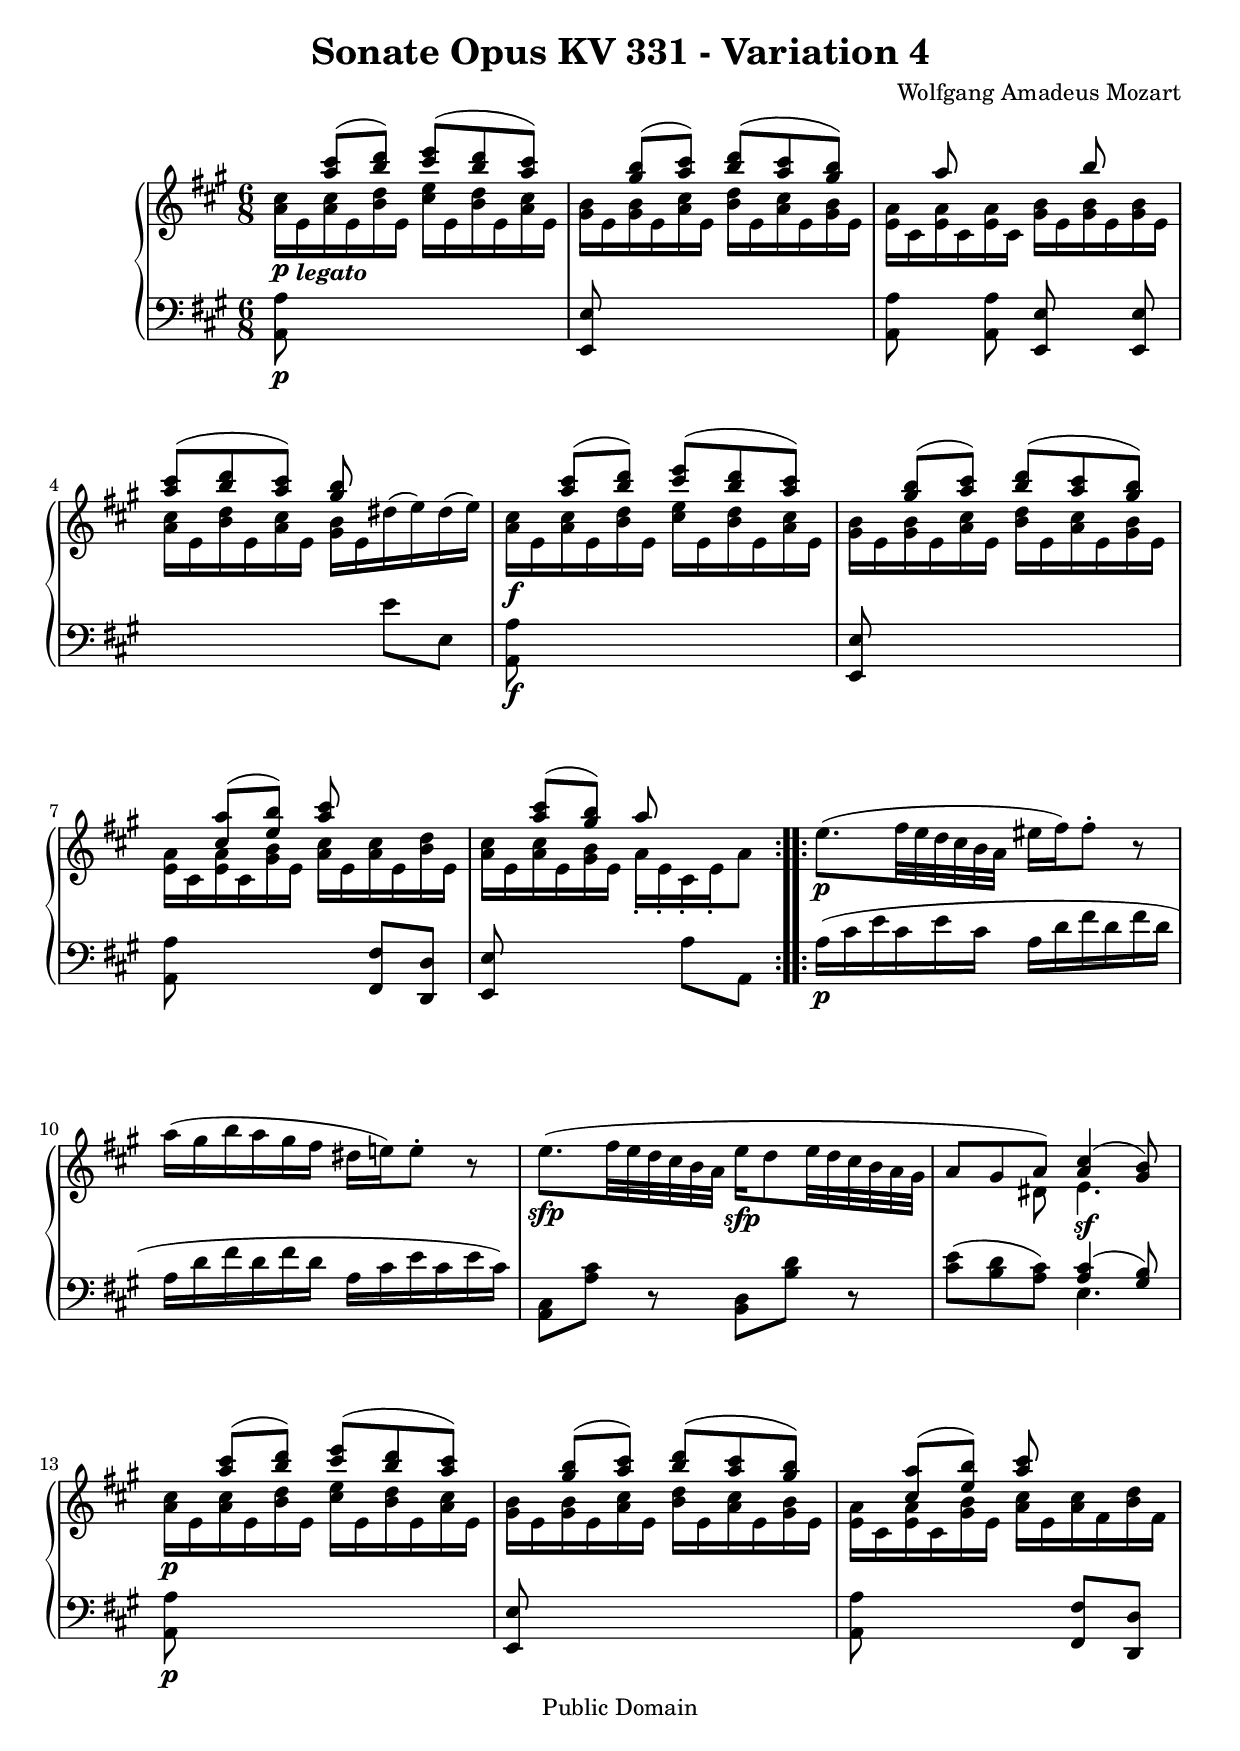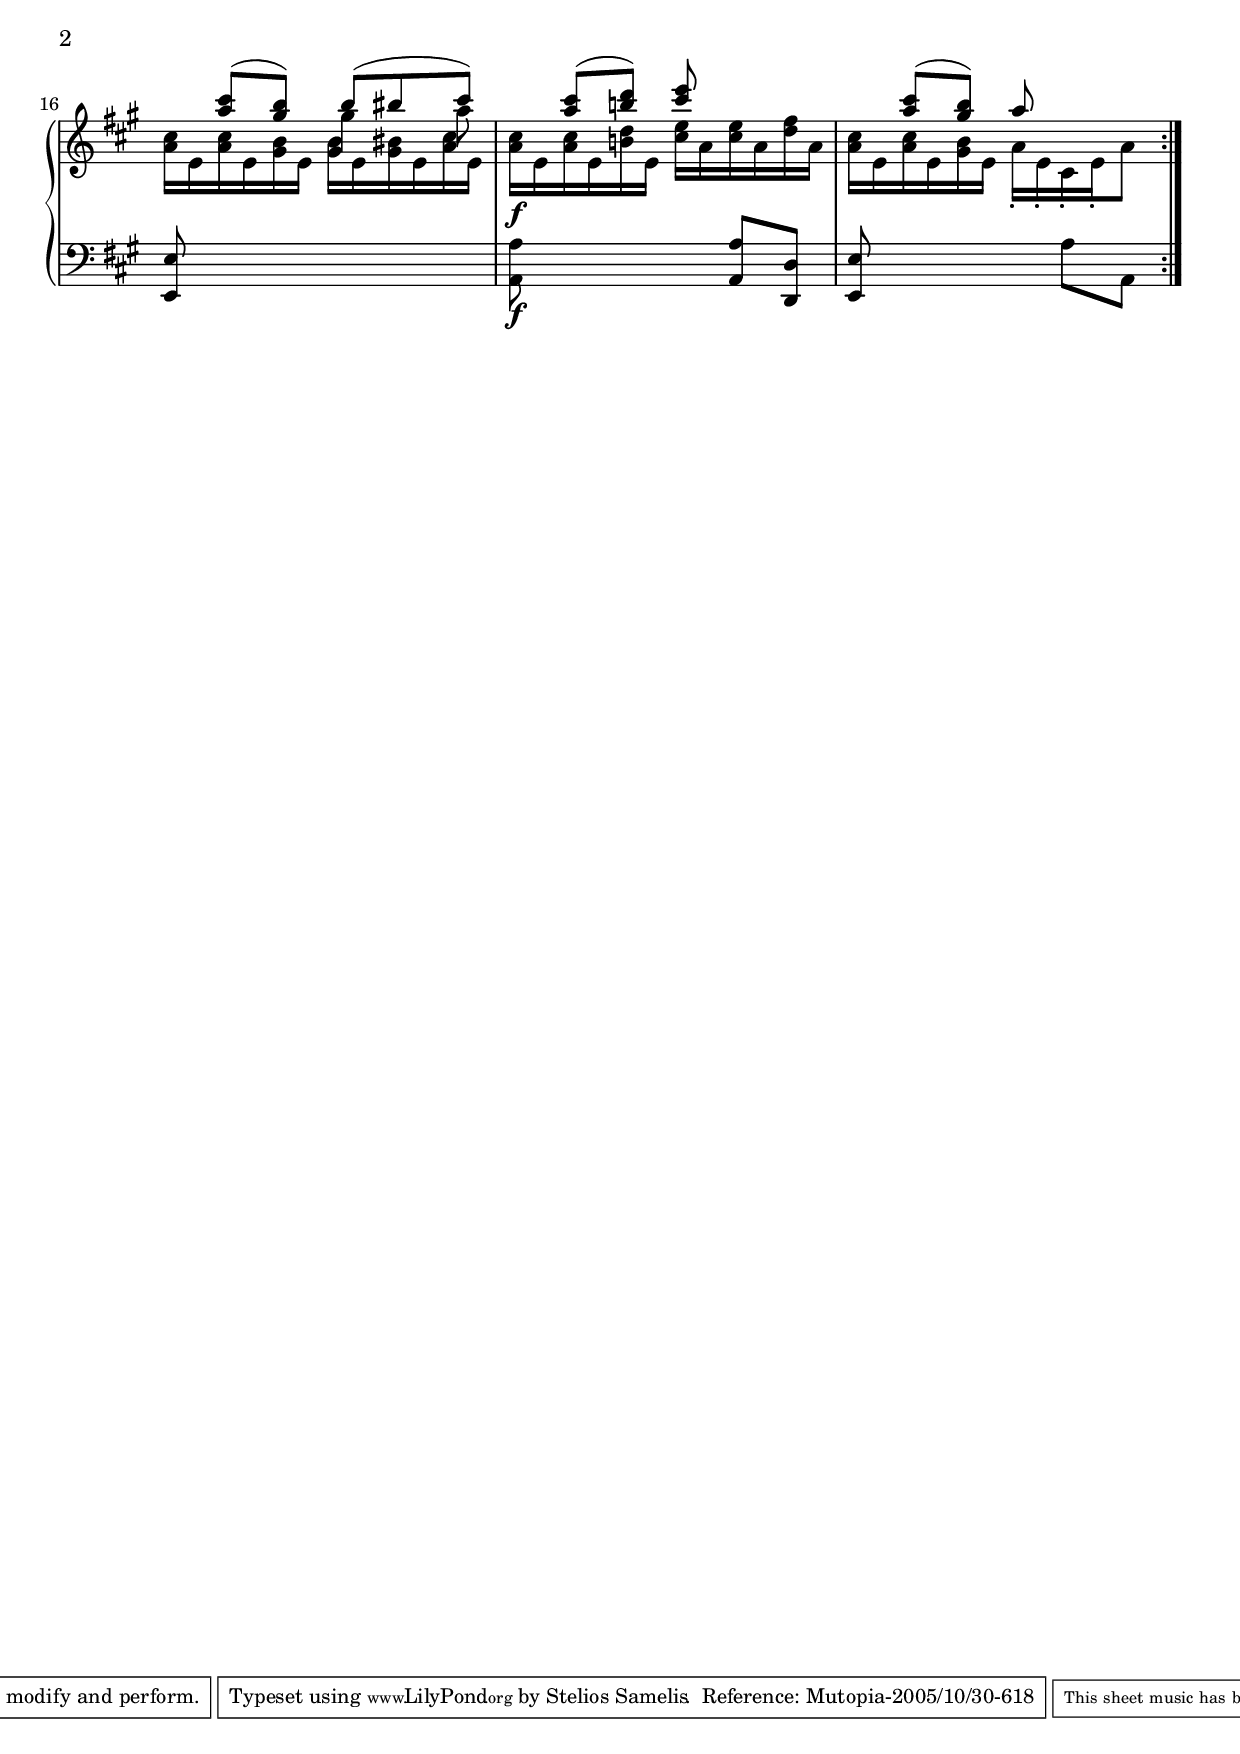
\version "2.6.0"

\header {
  title = "Sonate Opus KV 331 - Variation 4"
  composer = "Wolfgang Amadeus Mozart"
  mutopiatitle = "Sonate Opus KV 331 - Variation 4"
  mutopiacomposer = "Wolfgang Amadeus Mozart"
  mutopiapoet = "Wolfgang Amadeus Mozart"
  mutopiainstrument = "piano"
  date = "1778 or 1781-3"
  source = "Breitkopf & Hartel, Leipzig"
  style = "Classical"
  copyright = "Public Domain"
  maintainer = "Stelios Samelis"
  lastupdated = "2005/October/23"
  version = "2.6.0"
  
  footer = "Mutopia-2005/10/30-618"
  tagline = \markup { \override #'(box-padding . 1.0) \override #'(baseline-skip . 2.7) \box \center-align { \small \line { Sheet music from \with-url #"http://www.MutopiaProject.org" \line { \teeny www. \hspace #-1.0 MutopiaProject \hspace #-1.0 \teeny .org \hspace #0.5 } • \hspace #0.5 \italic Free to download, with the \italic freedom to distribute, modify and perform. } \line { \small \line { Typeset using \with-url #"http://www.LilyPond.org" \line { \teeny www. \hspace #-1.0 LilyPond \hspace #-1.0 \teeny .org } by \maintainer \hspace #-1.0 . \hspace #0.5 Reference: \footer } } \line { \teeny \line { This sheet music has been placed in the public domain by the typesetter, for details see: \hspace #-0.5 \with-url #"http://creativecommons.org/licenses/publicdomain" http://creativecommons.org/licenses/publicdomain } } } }

}

\score {

 \context GrandStaff
 <<
 \context Staff = "up" {
 \clef treble
 \key a \major
 \time 6/8
 \repeat volta 2 { << { s8 <a'' cis'''>8( <b'' d'''>) <cis''' e'''>( <b'' d'''> <a'' cis'''>)
 s8 <gis'' b''>( <a'' cis'''>) <b'' d'''>( <a'' cis'''> <gis'' b''>)
 s8 a''8 s4 b''8 s8 <a'' cis'''>( <b'' d'''> <a'' cis'''>) <gis'' b''> s4
 s8 <a'' cis'''>8( <b'' d'''>) <cis''' e'''>( <b'' d'''> <a'' cis'''>)
 s8 <gis'' b''>( <a'' cis'''>) <b'' d'''>( <a'' cis'''> <gis'' b''>)
 s8 <cis'' a''>( <e'' b''>) <a'' cis'''> s4 s8 <a'' cis'''>( <gis'' b''>) a''8 s4 } \\
 { <a' cis''>16\p e'_\markup { \bold \italic "legato" } <a' cis''> e' <b' d''> e'
 <cis'' e''> e' <b' d''> e' <a' cis''> e'
 <gis' b'> e' <gis' b'> e' <a' cis''> e' <b' d''> e' <a' cis''> e' <gis' b'> e'
 <e' a'> cis' <e' a'> cis' <e' a'> cis' <gis' b'> e' <gis' b'> e' <gis' b'> e'
 <a' cis''> e' <b' d''> e' <a' cis''> e' <gis' b'> e' \slurUp dis''( e'') dis''( e'')
 <a' cis''>\f e' <a' cis''> e' <b' d''> e' <cis'' e''> e' <b' d''> e' <a' cis''> e'
 <gis' b'> e' <gis' b'> e' <a' cis''> e' <b' d''> e' <a' cis''> e' <gis' b'> e'
 <e' a'> cis' <e' a'> cis' <gis' b'> e' <a' cis''> e' <a' cis''> e' <b' d''> e'
 <a' cis''> e' <a' cis''> e' <gis' b'> e' a'\staccato e'\staccato cis'\staccato e'\staccato a'8 } >> }
 \repeat volta 2 { e''8.\p( fis''32 e'' d'' cis'' b' a' eis''16 fis'') fis''8\staccato r
 a''16( gis'' b'' a'' gis'' fis'' dis'' e''!) e''8\staccato r
 << { \stemDown e''8.\sfp( fis''32 e'' d'' cis'' b' a' e''16\sfp d''8 e''32 d'' cis'' b' a' gis'
 \stemUp a'8 gis' a') <a' cis''>4( <gis' b'>8) } \\ { s2 s4 s4 dis'8 e'4.\sf } >>
 << { s8 <a'' cis'''>( <b'' d'''>) <cis''' e'''>( <b'' d'''> <a'' cis'''>)
 s8 <gis'' b''>( <a'' cis'''>) <b'' d'''>( <a'' cis'''> <gis'' b''>)
 s8 <cis'' a''>( <e'' b''>) <a'' cis'''> s4 } \\
 { <a' cis''>16\p e' <a' cis''> e' <b' d''> e' <cis'' e''> e' <b' d''> e' <a' cis''> e'
 <gis' b'> e' <gis' b'> e' <a' cis''> e' <b' d''> e' <a' cis''> e' <gis' b'> e'
 <e' a'> cis' <e' a'> cis' <gis' b'> e' <a' cis''> e' <a' cis''> fis' <b' d''> fis'} >>
 << { s8 <a'' cis'''>( <gis'' b''>) b''( bis'' cis''')  } \\ { s4 s8 gis''4 a''8 } \\
 { \stemDown <a' cis''>16 e' <a' cis''> e' <gis' b'> e' <gis' b'> e' <gis' bis'> e' <a' cis''> e' } >>
 << { s8 <a'' cis'''>( <b''! d'''>) <cis''' e'''> s4 s8 <a'' cis'''>( <gis'' b''>) a'' s4 }
 \\ { <a' cis''>16\f e' <a' cis''> e' <b'! d''> e' <cis'' e''> a' <cis'' e''> a' <d'' fis''> a'
 <a' cis''> e' <a' cis''> e' <gis' b'> e' a'\staccato e'\staccato cis'\staccato e'\staccato a'8  } >> }
}

 \context Staff = "down" {
 \clef bass
 \key a \major
 \time 6/8
 \repeat volta 2 { <a, a>8\p s8 s2 <e, e>8 s8 s2 <a, a>8 s <a, a> <e, e> s <e, e> s2 e'8 e
 <a, a>8\f s8 s2 <e, e>8 s8 s2 <a, a>8 s8 s4 <fis, fis>8 <d, d> <e, e> s8 s4 a8 a, }
 \repeat volta 2 { a16\p( cis' e' cis' e' cis' a d' fis' d' fis' d' a d' fis' d' fis' d' a cis' e' cis' e' cis')
 <a, cis>8 <a cis'> r <b, d> <b d'> r <cis' e'>( <b d'> <a cis'>)
 << { <a cis'>4( <gis b>8) } \\ { e4. } >>
 <a, a>8\p s8 s2 <e, e>8 s8 s2 <a, a>8 s8 s4 <fis, fis>8 <d, d> <e, e>8 s8 s2
 <a, a>8\f s8 s4 <a, a>8 <d, d> <e, e>8 s8 s4 a8 a, }
}
>>

 \layout { }

}

\score {

 \unfoldRepeats

 \context GrandStaff
 <<
 \context Staff = "up" {
 \clef treble
 \key a \major
 \time 6/8
 \repeat volta 2 { << { s8 <a'' cis'''>8( <b'' d'''>) <cis''' e'''>( <b'' d'''> <a'' cis'''>)
 s8 <gis'' b''>( <a'' cis'''>) <b'' d'''>( <a'' cis'''> <gis'' b''>)
 s8 a''8 s4 b''8 s8 <a'' cis'''>( <b'' d'''> <a'' cis'''>) <gis'' b''> s4
 s8 <a'' cis'''>8( <b'' d'''>) <cis''' e'''>( <b'' d'''> <a'' cis'''>)
 s8 <gis'' b''>( <a'' cis'''>) <b'' d'''>( <a'' cis'''> <gis'' b''>)
 s8 <cis'' a''>( <e'' b''>) <a'' cis'''> s4 s8 <a'' cis'''>( <gis'' b''>) a''8 s4 } \\
 { <a' cis''>16\p e'_\markup { \bold \italic "legato" } <a' cis''> e' <b' d''> e'
 <cis'' e''> e' <b' d''> e' <a' cis''> e'
 <gis' b'> e' <gis' b'> e' <a' cis''> e' <b' d''> e' <a' cis''> e' <gis' b'> e'
 <e' a'> cis' <e' a'> cis' <e' a'> cis' <gis' b'> e' <gis' b'> e' <gis' b'> e'
 <a' cis''> e' <b' d''> e' <a' cis''> e' <gis' b'> e' \slurUp dis''( e'') dis''( e'')
 <a' cis''>\f e' <a' cis''> e' <b' d''> e' <cis'' e''> e' <b' d''> e' <a' cis''> e'
 <gis' b'> e' <gis' b'> e' <a' cis''> e' <b' d''> e' <a' cis''> e' <gis' b'> e'
 <e' a'> cis' <e' a'> cis' <gis' b'> e' <a' cis''> e' <a' cis''> e' <b' d''> e'
 <a' cis''> e' <a' cis''> e' <gis' b'> e' a'\staccato e'\staccato cis'\staccato e'\staccato a'8 } >> }
 \repeat volta 2 { e''8.\p( fis''32 e'' d'' cis'' b' a' eis''16 fis'') fis''8\staccato r
 a''16( gis'' b'' a'' gis'' fis'' dis'' e''!) e''8\staccato r
 << { \stemDown e''8.\sfp( fis''32 e'' d'' cis'' b' a' e''16\sfp d''8 e''32 d'' cis'' b' a' gis'
 \stemUp a'8 gis' a') <a' cis''>4( <gis' b'>8) } \\ { s2 s4 s4 dis'8 e'4.\sf } >>
 << { s8 <a'' cis'''>( <b'' d'''>) <cis''' e'''>( <b'' d'''> <a'' cis'''>)
 s8 <gis'' b''>( <a'' cis'''>) <b'' d'''>( <a'' cis'''> <gis'' b''>)
 s8 <cis'' a''>( <e'' b''>) <a'' cis'''> s4 } \\
 { <a' cis''>16\p e' <a' cis''> e' <b' d''> e' <cis'' e''> e' <b' d''> e' <a' cis''> e'
 <gis' b'> e' <gis' b'> e' <a' cis''> e' <b' d''> e' <a' cis''> e' <gis' b'> e'
 <e' a'> cis' <e' a'> cis' <gis' b'> e' <a' cis''> e' <a' cis''> fis' <b' d''> fis'} >>
 << { s8 <a'' cis'''>( <gis'' b''>) b''( bis'' cis''')  } \\ { s4 s8 gis''4 a''8 } \\
 { \stemDown <a' cis''>16 e' <a' cis''> e' <gis' b'> e' <gis' b'> e' <gis' bis'> e' <a' cis''> e' } >>
 << { s8 <a'' cis'''>( <b''! d'''>) <cis''' e'''> s4 s8 <a'' cis'''>( <gis'' b''>) a'' s4 }
 \\ { <a' cis''>16\f e' <a' cis''> e' <b'! d''> e' <cis'' e''> a' <cis'' e''> a' <d'' fis''> a'
 <a' cis''> e' <a' cis''> e' <gis' b'> e' a'\staccato e'\staccato cis'\staccato e'\staccato a'8  } >> }
}

 \context Staff = "down" {
 \clef bass
 \key a \major
 \time 6/8
 \repeat volta 2 { <a, a>8\p s8 s2 <e, e>8 s8 s2 <a, a>8 s <a, a> <e, e> s <e, e> s2 e'8 e
 <a, a>8\f s8 s2 <e, e>8 s8 s2 <a, a>8 s8 s4 <fis, fis>8 <d, d> <e, e> s8 s4 a8 a, }
 \repeat volta 2 { a16\p( cis' e' cis' e' cis' a d' fis' d' fis' d' a d' fis' d' fis' d' a cis' e' cis' e' cis')
 <a, cis>8 <a cis'> r <b, d> <b d'> r <cis' e'>( <b d'> <a cis'>)
 << { <a cis'>4( <gis b>8) } \\ { e4. } >>
 <a, a>8\p s8 s2 <e, e>8 s8 s2 <a, a>8 s8 s4 <fis, fis>8 <d, d> <e, e>8 s8 s2
 <a, a>8\f s8 s4 <a, a>8 <d, d> <e, e>8 s8 s4 a8 a, }
}
>>

 \midi { \tempo 4 = 76 }

}